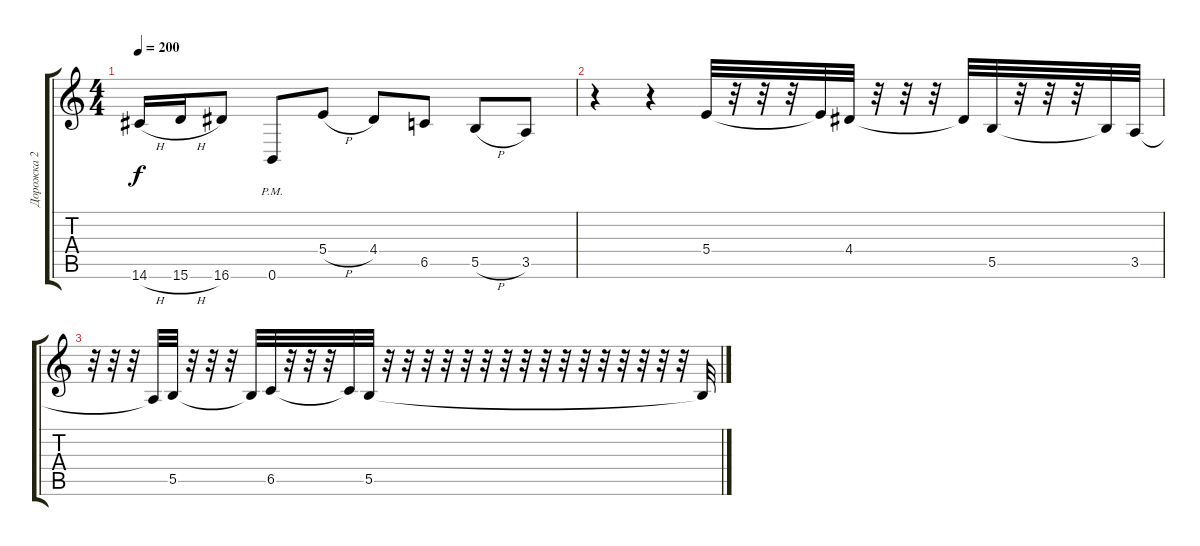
\track ("Дорожка 2" "Дорожка 2") {instrument distortionguitar}
\staff {score tabs}
\tuning (Db4 Ab3 E3 B2 Gb2 B1) {hide}
\ts (4 4)
\tempo 200
\clef g2
\ks c
14.6{h}.16{dy f} 15.6{h}.16 16.6.8 0.6{pm}.8 5.4{h}.8 4.4.8 6.5.8 5.5{h}.8 3.5.8 |
r.4 r.4 5.4.32 r.32 r.32 r.32 5.4{t}.32 4.4.32 r.32 r.32 r.32 4.4{t}.32 5.5.32 r.32 r.32 r.32 5.5{t}.32 3.5.32 |
r.32 r.32 r.32 3.5{t}.32 5.5.32 r.32 r.32 r.32 5.5{t}.32 6.5.32 r.32 r.32 r.32 6.5{t}.32 5.5.32 r.32 r.32 r.32 r.32 r.32 r.32 r.32 r.32 r.32 r.32 r.32 r.32 r.32 r.32 r.32 r.32 5.5{t}.32
